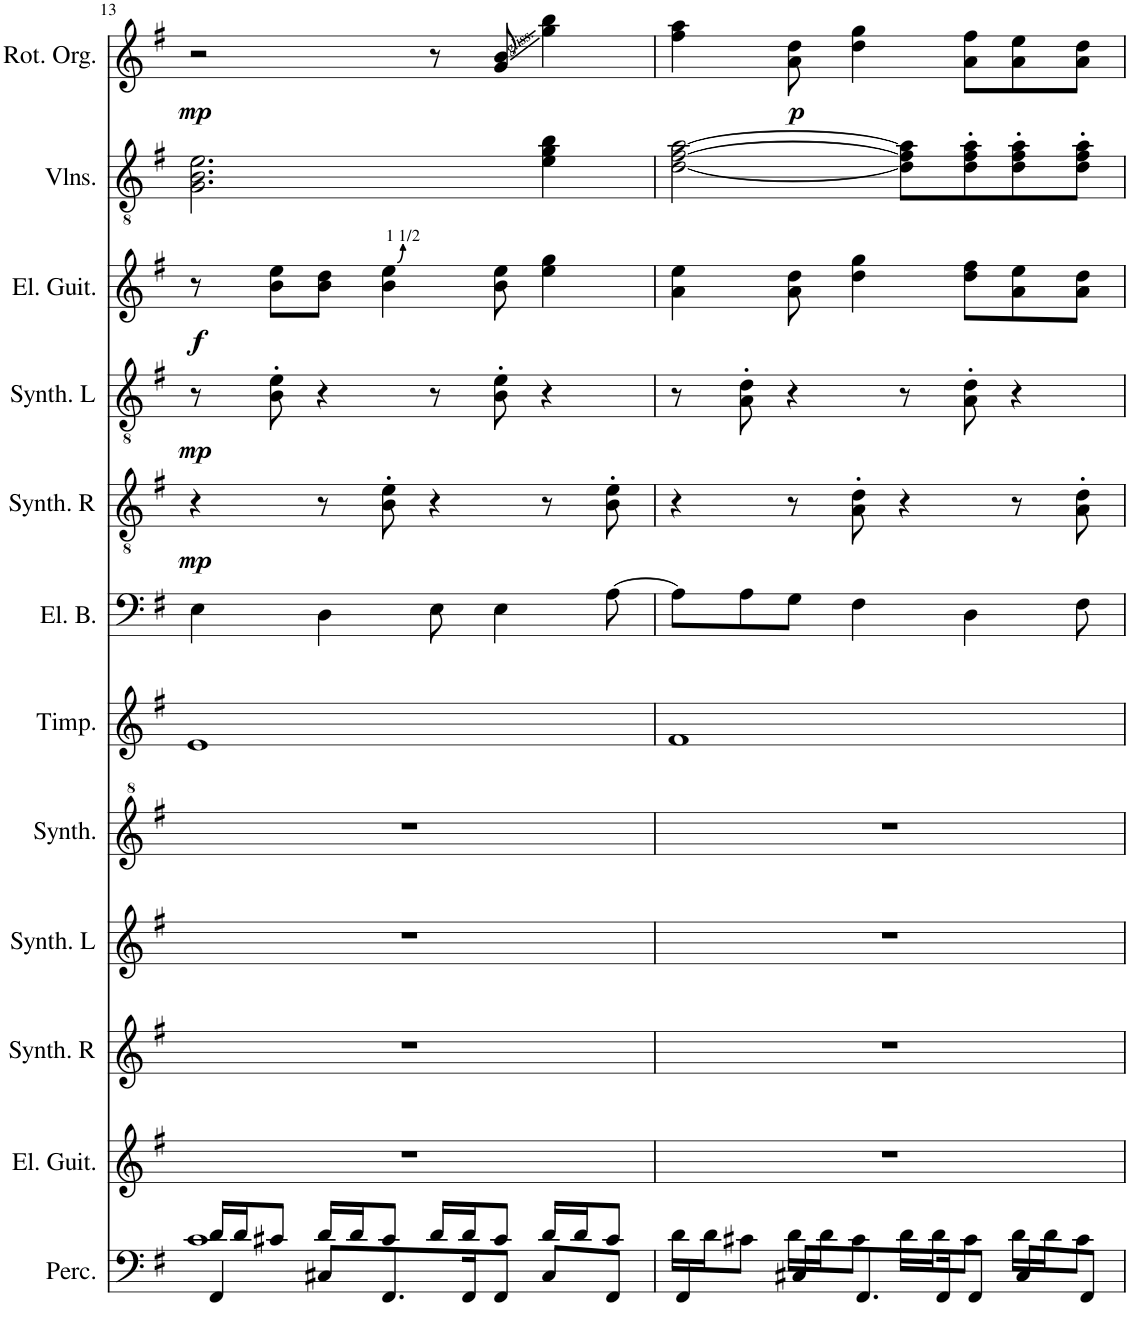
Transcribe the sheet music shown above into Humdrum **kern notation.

**kern	**kern	**kern	**kern	**kern	**kern	**kern	**kern	**dynam	**kern	**dynam	**kern	**dynam	**kern	**kern	**dynam
*part12	*part11	*part10	*part9	*part8	*part7	*part6	*part5	*part5	*part4	*part4	*part3	*part3	*part2	*part1	*part1
*staff12	*staff11	*staff10	*staff9	*staff8	*staff7	*staff6	*staff5	*staff5	*staff4	*staff4	*staff3	*staff3	*staff2	*staff1	*staff1
*I"パーカッション	*I"エレキギター	*I"矩形波 R	*I"矩形波 L	*I"正弦波	*I"ティンパニ	*I"エレキベース	*I"矩形波 R	*	*I"矩形波 L	*	*I"エレキギター	*	*I"ヴァイオリン	*I"ロータリーオルガン	*
!!LO:PB:g=z
*clefF4	*clefG2	*clefG2	*clefG2	*clefG^2	*clefG2	*clefF4	*clefGv2	*	*clefGv2	*	*clefG2	*	*clefGv2	*clefG2	*
*k[f#]	*k[f#]	*k[f#]	*k[f#]	*k[f#]	*k[f#]	*k[f#]	*k[f#]	*	*k[f#]	*	*k[f#]	*	*k[f#]	*k[f#]	*
*M4/4	*M4/4	*M4/4	*M4/4	*M4/4	*M4/4	*M4/4	*M4/4	*	*M4/4	*	*M4/4	*	*M4/4	*M4/4	*
=13	=13	=13	=13	=13	=13	=13	=13	=13	=13	=13	=13	=13	=13	=13	=13
*^	*	*	*	*	*	*	*	*	*	*	*	*	*	*	*
*	*^	*	*	*	*	*	*	*	*	*	*	*	*	*	*	*
!	!	!	!	!	!	!	!	!	!	!LO:DY:b	!	!LO:DY:b	!	!LO:DY:b	!	!	!LO:DY:b
4FF#/	1c	16d/LL	1r	1r	1r	1r	1e	4E\	4r	mp	8r	mp	8r	f	2.G\ 2.B\ 2.e\	2r	mp
.	.	16d/J	.	.	.	.	.	.	.	.	.	.	.	.	.	.	.
.	.	8c#X/J	.	.	.	.	.	.	.	.	8B\' 8e\'	.	8b\ 8ee\L	.	.	.	.
8C#X/L	.	16d/LL	.	.	.	.	.	4D\	8r	.	4r	.	8b\ 8dd\J	.	.	.	.
.	.	16d/J	.	.	.	.	.	.	.	.	.	.	.	.	.	.	.
8.FF#/	.	8c#/J	.	.	.	.	.	.	8B\' 8e\'	.	.	.	4b\ 4ee\	.	.	.	.
.	.	16d/LL	.	.	.	.	.	8E\	4r	.	8r	.	.	.	.	8r	.
16FF#/K	.	16d/J	.	.	.	.	.	.	.	.	.	.	.	.	.	.	.
8FF#/J	.	8c#/J	.	.	.	.	.	4E\	.	.	8B\' 8e\'	.	8b\ 8ee\	.	.	8g/ 8b/	.
8C#/L	.	16d/LL	.	.	.	.	.	.	8r	.	4r	.	4ee\ 4gg\	.	4e\ 4g\ 4b\	4gg\ 4bb\	.
.	.	16d/J	.	.	.	.	.	.	.	.	.	.	.	.	.	.	.
8FF#/J	.	8c#/J	.	.	.	.	.	[8A\	8B\' 8e\'	.	.	.	.	.	.	.	.
*	*v	*v	*	*	*	*	*	*	*	*	*	*	*	*	*	*	*
=14	=14	=14	=14	=14	=14	=14	=14	=14	=14	=14	=14	=14	=14	=14	=14	=14
4FF#/	16d\LL	1r	1r	1r	1r	1f#	8A\L]	4r	.	8r	.	4a\ 4ee\	.	[2d\ [2f#\ [2a\	4ff#\ 4aa\	.
.	16d\J	.	.	.	.	.	.	.	.	.	.	.	.	.	.	.
.	8c#X\J	.	.	.	.	.	8A\	.	.	8A\' 8d\'	.	.	.	.	.	.
!	!	!	!	!	!	!	!	!	!	!	!	!	!	!	!	!LO:DY:b
8C#X/L	16d\LL	.	.	.	.	.	8G\J	8r	.	4r	.	8a\ 8dd\	.	.	8a\ 8dd\	p
.	16d\J	.	.	.	.	.	.	.	.	.	.	.	.	.	.	.
8.FF#/	8c#\J	.	.	.	.	.	4F#\	8A\' 8d\'	.	.	.	4dd\ 4gg\	.	.	4dd\ 4gg\	.
.	16d\LL	.	.	.	.	.	.	4r	.	8r	.	.	.	8d\] 8f#\] 8a\]L	.	.
16FF#/K	16d\J	.	.	.	.	.	.	.	.	.	.	.	.	.	.	.
8FF#/J	8c#\J	.	.	.	.	.	4D\	.	.	8A\' 8d\'	.	8dd\ 8ff#\L	.	8d\' 8f#\' 8a\'	8a\ 8ff#\L	.
8C#/L	16d\LL	.	.	.	.	.	.	8r	.	4r	.	8a\ 8ee\	.	8d\' 8f#\' 8a\'	8a\ 8ee\	.
.	16d\J	.	.	.	.	.	.	.	.	.	.	.	.	.	.	.
8FF#/J	8c#\J	.	.	.	.	.	8F#\	8A\' 8d\'	.	.	.	8a\ 8dd\J	.	8d\' 8f#\' 8a\'J	8a\ 8dd\J	.
*v	*v	*	*	*	*	*	*	*	*	*	*	*	*	*	*	*
=	=	=	=	=	=	=	=	=	=	=	=	=	=	=	=
*-	*-	*-	*-	*-	*-	*-	*-	*-	*-	*-	*-	*-	*-	*-	*-
